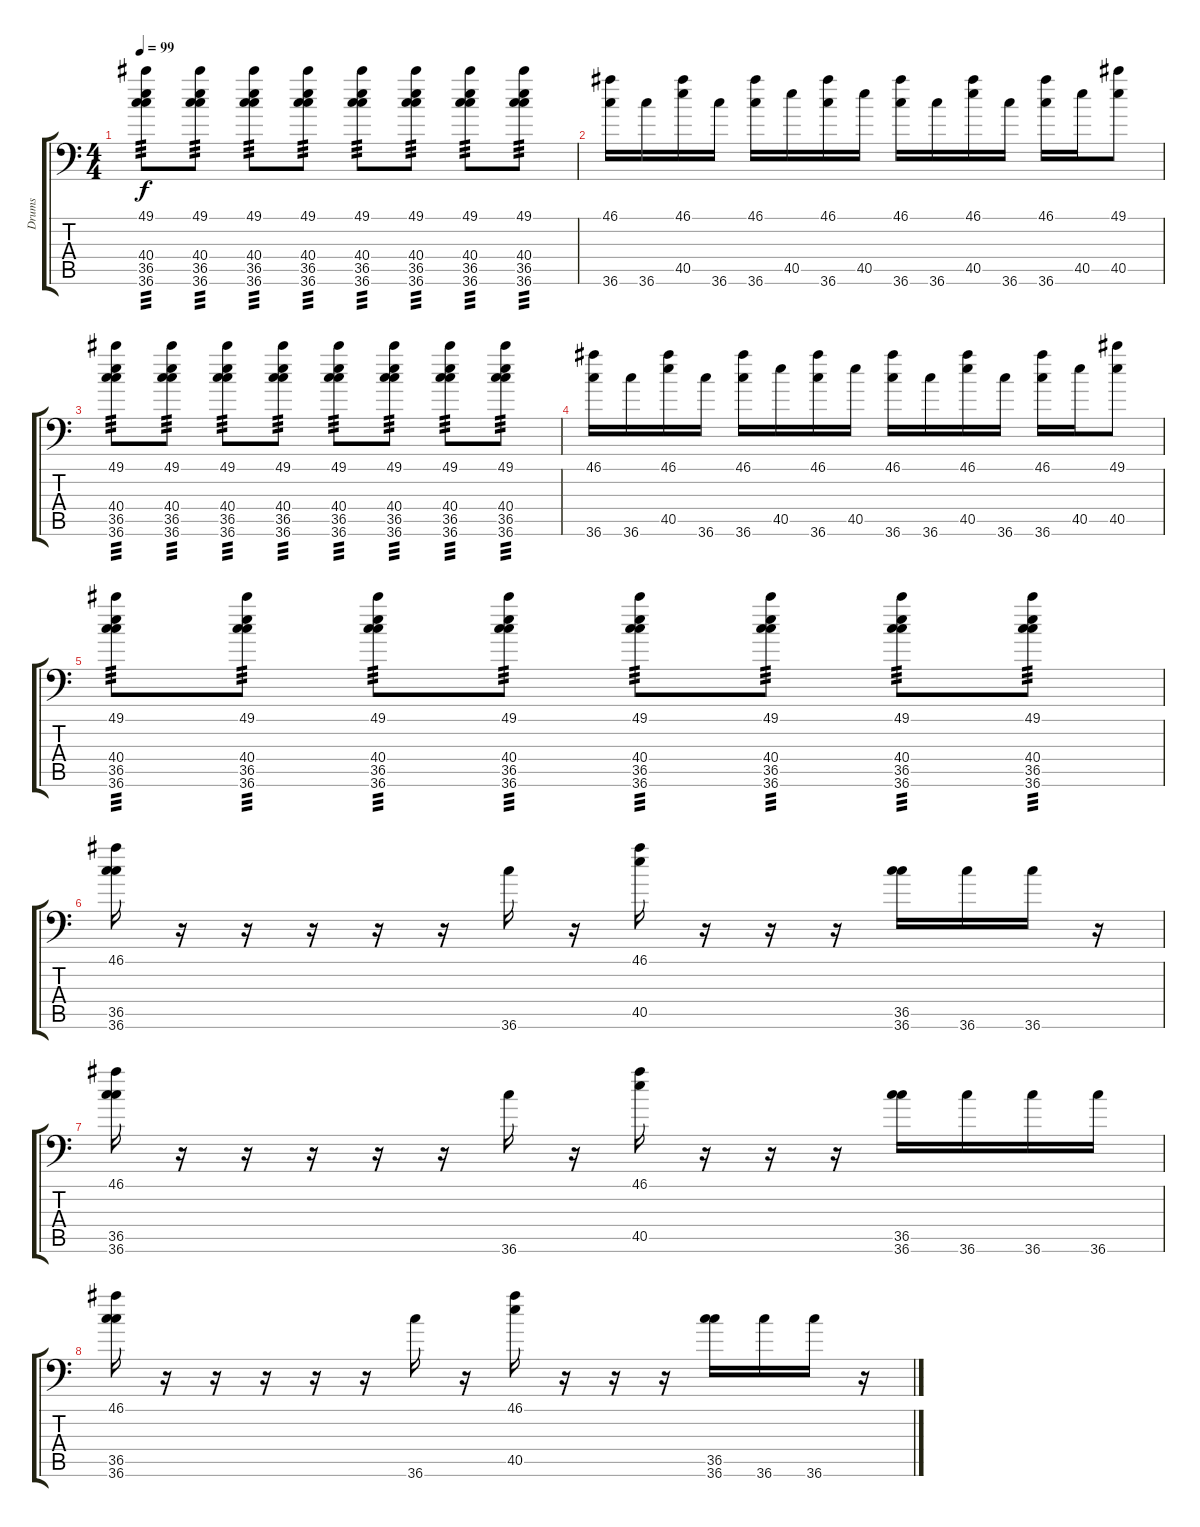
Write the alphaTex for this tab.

\track ("Drums" "Drums") {solo instrument electricguitarclean}
\staff {score tabs}
\tuning (C-1 C-1 C-1 C-1 C-1 C-1) {hide}
\ts (4 4)
\tempo 99
\clef f4
\ks c
(49.1 40.4 36.5 36.6).8{tp 3 dy f} (49.1 40.4 36.5 36.6).8{tp 3} (49.1 40.4 36.5 36.6).8{tp 3} (49.1 40.4 36.5 36.6).8{tp 3} (49.1 40.4 36.5 36.6).8{tp 3} (49.1 40.4 36.5 36.6).8{tp 3} (49.1 40.4 36.5 36.6).8{tp 3} (49.1 40.4 36.5 36.6).8{tp 3} |
(46.1 36.6).16 36.6.16 (46.1 40.5).16 36.6.16 (46.1 36.6).16 40.5.16 (46.1 36.6).16 40.5.16 (46.1 36.6).16 36.6.16 (46.1 40.5).16 36.6.16 (46.1 36.6).16 40.5.16 (49.1 40.5).8 |
(49.1 40.4 36.5 36.6).8{tp 3} (49.1 40.4 36.5 36.6).8{tp 3} (49.1 40.4 36.5 36.6).8{tp 3} (49.1 40.4 36.5 36.6).8{tp 3} (49.1 40.4 36.5 36.6).8{tp 3} (49.1 40.4 36.5 36.6).8{tp 3} (49.1 40.4 36.5 36.6).8{tp 3} (49.1 40.4 36.5 36.6).8{tp 3} |
(46.1 36.6).16 36.6.16 (46.1 40.5).16 36.6.16 (46.1 36.6).16 40.5.16 (46.1 36.6).16 40.5.16 (46.1 36.6).16 36.6.16 (46.1 40.5).16 36.6.16 (46.1 36.6).16 40.5.16 (49.1 40.5).8 |
(49.1 40.4 36.5 36.6).8{tp 3} (49.1 40.4 36.5 36.6).8{tp 3} (49.1 40.4 36.5 36.6).8{tp 3} (49.1 40.4 36.5 36.6).8{tp 3} (49.1 40.4 36.5 36.6).8{tp 3} (49.1 40.4 36.5 36.6).8{tp 3} (49.1 40.4 36.5 36.6).8{tp 3} (49.1 40.4 36.5 36.6).8{tp 3} |
(46.1 36.5 36.6).16 r.16 r.16 r.16 r.16 r.16 36.6.16 r.16 (46.1 40.5).16 r.16 r.16 r.16 (36.5 36.6).16 36.6.16 36.6.16 r.16 |
(46.1 36.5 36.6).16 r.16 r.16 r.16 r.16 r.16 36.6.16 r.16 (46.1 40.5).16 r.16 r.16 r.16 (36.5 36.6).16 36.6.16 36.6.16 36.6.16 |
(46.1 36.5 36.6).16 r.16 r.16 r.16 r.16 r.16 36.6.16 r.16 (46.1 40.5).16 r.16 r.16 r.16 (36.5 36.6).16 36.6.16 36.6.16 r.16
